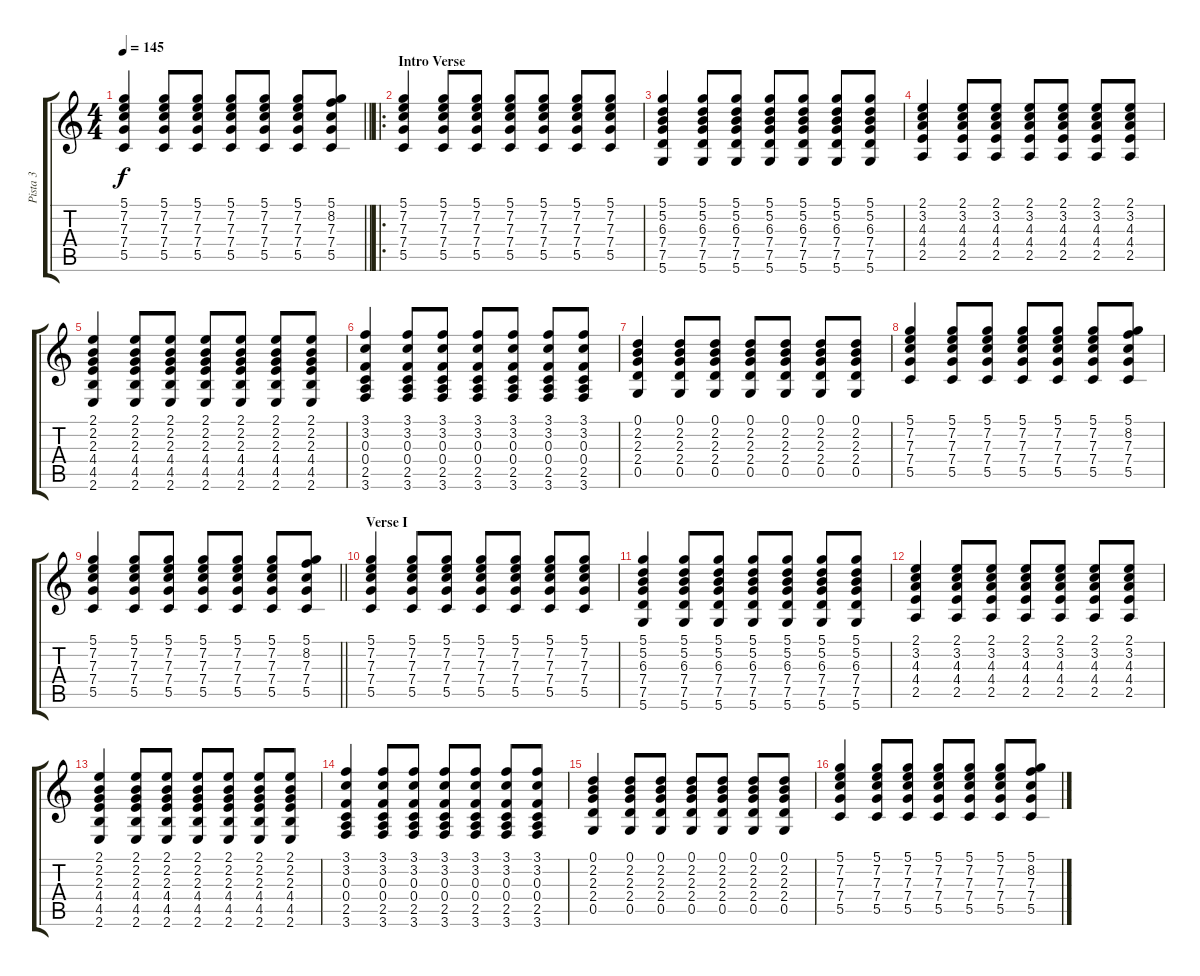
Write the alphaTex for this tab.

\track ("Pista 3" "Pista 3") {instrument electricguitarjazz}
\staff {score tabs}
\tuning (D4 A3 F3 C3 G2 D2) {hide}
\ts (4 4)
\tempo 145
\clef g2
\barLineRight lightlight
\ks c
(5.1 7.2 7.3 7.4 5.5).4{dy f} (5.1 7.2 7.3 7.4 5.5).8 (5.1 7.2 7.3 7.4 5.5).8 (5.1 7.2 7.3 7.4 5.5).8 (5.1 7.2 7.3 7.4 5.5).8 (5.1 7.2 7.3 7.4 5.5).8 (5.1 8.2 7.3 7.4 5.5).8 |
\ro
\section ("" "Intro Verse")
(5.1 7.2 7.3 7.4 5.5).4 (5.1 7.2 7.3 7.4 5.5).8 (5.1 7.2 7.3 7.4 5.5).8 (5.1 7.2 7.3 7.4 5.5).8 (5.1 7.2 7.3 7.4 5.5).8 (5.1 7.2 7.3 7.4 5.5).8 (5.1 7.2 7.3 7.4 5.5).8 |
(5.1 5.2 6.3 7.4 7.5 5.6).4 (5.1 5.2 6.3 7.4 7.5 5.6).8 (5.1 5.2 6.3 7.4 7.5 5.6).8 (5.1 5.2 6.3 7.4 7.5 5.6).8 (5.1 5.2 6.3 7.4 7.5 5.6).8 (5.1 5.2 6.3 7.4 7.5 5.6).8 (5.1 5.2 6.3 7.4 7.5 5.6).8 |
(2.1 3.2 4.3 4.4 2.5).4 (2.1 3.2 4.3 4.4 2.5).8 (2.1 3.2 4.3 4.4 2.5).8 (2.1 3.2 4.3 4.4 2.5).8 (2.1 3.2 4.3 4.4 2.5).8 (2.1 3.2 4.3 4.4 2.5).8 (2.1 3.2 4.3 4.4 2.5).8 |
(2.1 2.2 2.3 4.4 4.5 2.6).4 (2.1 2.2 2.3 4.4 4.5 2.6).8 (2.1 2.2 2.3 4.4 4.5 2.6).8 (2.1 2.2 2.3 4.4 4.5 2.6).8 (2.1 2.2 2.3 4.4 4.5 2.6).8 (2.1 2.2 2.3 4.4 4.5 2.6).8 (2.1 2.2 2.3 4.4 4.5 2.6).8 |
(3.1 3.2 0.3 0.4 2.5 3.6).4 (3.1 3.2 0.3 0.4 2.5 3.6).8 (3.1 3.2 0.3 0.4 2.5 3.6).8 (3.1 3.2 0.3 0.4 2.5 3.6).8 (3.1 3.2 0.3 0.4 2.5 3.6).8 (3.1 3.2 0.3 0.4 2.5 3.6).8 (3.1 3.2 0.3 0.4 2.5 3.6).8 |
(0.1 2.2 2.3 2.4 0.5).4 (0.1 2.2 2.3 2.4 0.5).8 (0.1 2.2 2.3 2.4 0.5).8 (0.1 2.2 2.3 2.4 0.5).8 (0.1 2.2 2.3 2.4 0.5).8 (0.1 2.2 2.3 2.4 0.5).8 (0.1 2.2 2.3 2.4 0.5).8 |
(5.1 7.2 7.3 7.4 5.5).4 (5.1 7.2 7.3 7.4 5.5).8 (5.1 7.2 7.3 7.4 5.5).8 (5.1 7.2 7.3 7.4 5.5).8 (5.1 7.2 7.3 7.4 5.5).8 (5.1 7.2 7.3 7.4 5.5).8 (5.1 8.2 7.3 7.4 5.5).8 |
\barLineRight lightlight
(5.1 7.2 7.3 7.4 5.5).4 (5.1 7.2 7.3 7.4 5.5).8 (5.1 7.2 7.3 7.4 5.5).8 (5.1 7.2 7.3 7.4 5.5).8 (5.1 7.2 7.3 7.4 5.5).8 (5.1 7.2 7.3 7.4 5.5).8 (5.1 8.2 7.3 7.4 5.5).8 |
\section ("" "Verse I")
(5.1 7.2 7.3 7.4 5.5).4 (5.1 7.2 7.3 7.4 5.5).8 (5.1 7.2 7.3 7.4 5.5).8 (5.1 7.2 7.3 7.4 5.5).8 (5.1 7.2 7.3 7.4 5.5).8 (5.1 7.2 7.3 7.4 5.5).8 (5.1 7.2 7.3 7.4 5.5).8 |
(5.1 5.2 6.3 7.4 7.5 5.6).4 (5.1 5.2 6.3 7.4 7.5 5.6).8 (5.1 5.2 6.3 7.4 7.5 5.6).8 (5.1 5.2 6.3 7.4 7.5 5.6).8 (5.1 5.2 6.3 7.4 7.5 5.6).8 (5.1 5.2 6.3 7.4 7.5 5.6).8 (5.1 5.2 6.3 7.4 7.5 5.6).8 |
(2.1 3.2 4.3 4.4 2.5).4 (2.1 3.2 4.3 4.4 2.5).8 (2.1 3.2 4.3 4.4 2.5).8 (2.1 3.2 4.3 4.4 2.5).8 (2.1 3.2 4.3 4.4 2.5).8 (2.1 3.2 4.3 4.4 2.5).8 (2.1 3.2 4.3 4.4 2.5).8 |
(2.1 2.2 2.3 4.4 4.5 2.6).4 (2.1 2.2 2.3 4.4 4.5 2.6).8 (2.1 2.2 2.3 4.4 4.5 2.6).8 (2.1 2.2 2.3 4.4 4.5 2.6).8 (2.1 2.2 2.3 4.4 4.5 2.6).8 (2.1 2.2 2.3 4.4 4.5 2.6).8 (2.1 2.2 2.3 4.4 4.5 2.6).8 |
(3.1 3.2 0.3 0.4 2.5 3.6).4 (3.1 3.2 0.3 0.4 2.5 3.6).8 (3.1 3.2 0.3 0.4 2.5 3.6).8 (3.1 3.2 0.3 0.4 2.5 3.6).8 (3.1 3.2 0.3 0.4 2.5 3.6).8 (3.1 3.2 0.3 0.4 2.5 3.6).8 (3.1 3.2 0.3 0.4 2.5 3.6).8 |
(0.1 2.2 2.3 2.4 0.5).4 (0.1 2.2 2.3 2.4 0.5).8 (0.1 2.2 2.3 2.4 0.5).8 (0.1 2.2 2.3 2.4 0.5).8 (0.1 2.2 2.3 2.4 0.5).8 (0.1 2.2 2.3 2.4 0.5).8 (0.1 2.2 2.3 2.4 0.5).8 |
(5.1 7.2 7.3 7.4 5.5).4 (5.1 7.2 7.3 7.4 5.5).8 (5.1 7.2 7.3 7.4 5.5).8 (5.1 7.2 7.3 7.4 5.5).8 (5.1 7.2 7.3 7.4 5.5).8 (5.1 7.2 7.3 7.4 5.5).8 (5.1 8.2 7.3 7.4 5.5).8
